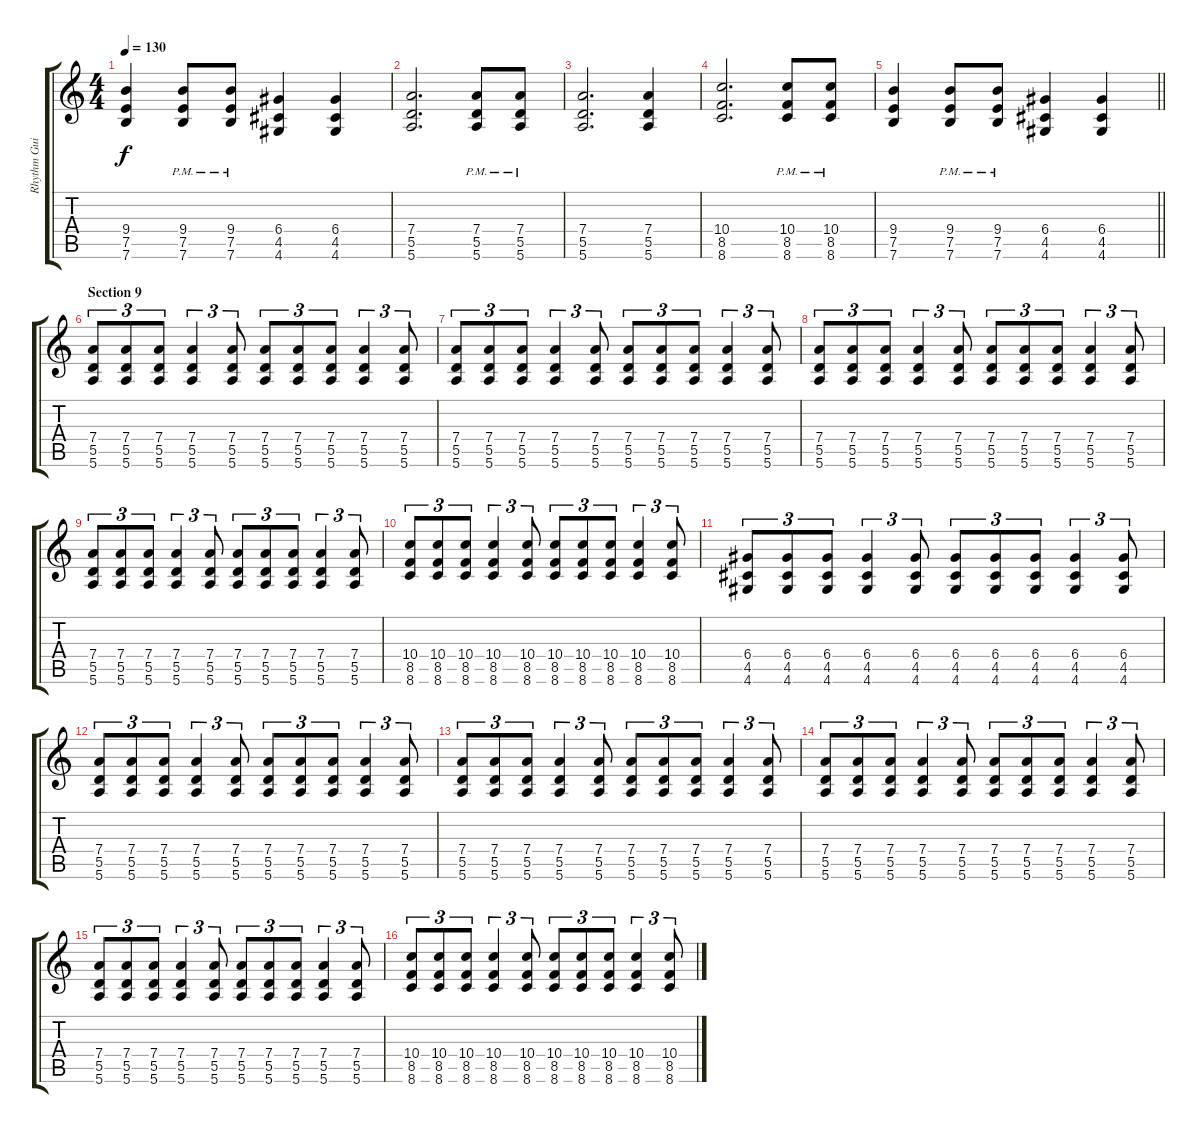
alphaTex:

\track ("Rhythm Guitar" "Rhythm Gui") {instrument distortionguitar}
\staff {score tabs}
\tuning (E4 B3 G3 D3 A2 E2) {hide}
\ts (4 4)
\tempo 130
\clef g2
\ks c
(9.4 7.5 7.6).4{dy f} (9.4{pm} 7.5{pm} 7.6{pm}).8 (9.4{pm} 7.5{pm} 7.6{pm}).8 (6.4 4.5 4.6).4 (6.4 4.5 4.6).4 |
(7.4 5.5 5.6).2{d} (7.4{pm} 5.5{pm} 5.6{pm}).8 (7.4{pm} 5.5{pm} 5.6{pm}).8 |
(7.4 5.5 5.6).2{d} (7.4 5.5 5.6).4 |
(10.4 8.5 8.6).2{d} (10.4{pm} 8.5{pm} 8.6{pm}).8 (10.4{pm} 8.5{pm} 8.6{pm}).8 |
\barLineRight lightlight
(9.4 7.5 7.6).4 (9.4{pm} 7.5{pm} 7.6{pm}).8 (9.4{pm} 7.5{pm} 7.6{pm}).8 (6.4 4.5 4.6).4 (6.4 4.5 4.6).4 |
\section ("" "Section 9")
(7.4 5.5 5.6).8{tu (3 2)} (7.4 5.5 5.6).8{tu (3 2)} (7.4 5.5 5.6).8{tu (3 2)} (7.4 5.5 5.6).4{tu (3 2)} (7.4 5.5 5.6).8{tu (3 2)} (7.4 5.5 5.6).8{tu (3 2)} (7.4 5.5 5.6).8{tu (3 2)} (7.4 5.5 5.6).8{tu (3 2)} (7.4 5.5 5.6).4{tu (3 2)} (7.4 5.5 5.6).8{tu (3 2)} |
(7.4 5.5 5.6).8{tu (3 2)} (7.4 5.5 5.6).8{tu (3 2)} (7.4 5.5 5.6).8{tu (3 2)} (7.4 5.5 5.6).4{tu (3 2)} (7.4 5.5 5.6).8{tu (3 2)} (7.4 5.5 5.6).8{tu (3 2)} (7.4 5.5 5.6).8{tu (3 2)} (7.4 5.5 5.6).8{tu (3 2)} (7.4 5.5 5.6).4{tu (3 2)} (7.4 5.5 5.6).8{tu (3 2)} |
(7.4 5.5 5.6).8{tu (3 2)} (7.4 5.5 5.6).8{tu (3 2)} (7.4 5.5 5.6).8{tu (3 2)} (7.4 5.5 5.6).4{tu (3 2)} (7.4 5.5 5.6).8{tu (3 2)} (7.4 5.5 5.6).8{tu (3 2)} (7.4 5.5 5.6).8{tu (3 2)} (7.4 5.5 5.6).8{tu (3 2)} (7.4 5.5 5.6).4{tu (3 2)} (7.4 5.5 5.6).8{tu (3 2)} |
(7.4 5.5 5.6).8{tu (3 2)} (7.4 5.5 5.6).8{tu (3 2)} (7.4 5.5 5.6).8{tu (3 2)} (7.4 5.5 5.6).4{tu (3 2)} (7.4 5.5 5.6).8{tu (3 2)} (7.4 5.5 5.6).8{tu (3 2)} (7.4 5.5 5.6).8{tu (3 2)} (7.4 5.5 5.6).8{tu (3 2)} (7.4 5.5 5.6).4{tu (3 2)} (7.4 5.5 5.6).8{tu (3 2)} |
(10.4 8.5 8.6).8{tu (3 2)} (10.4 8.5 8.6).8{tu (3 2)} (10.4 8.5 8.6).8{tu (3 2)} (10.4 8.5 8.6).4{tu (3 2)} (10.4 8.5 8.6).8{tu (3 2)} (10.4 8.5 8.6).8{tu (3 2)} (10.4 8.5 8.6).8{tu (3 2)} (10.4 8.5 8.6).8{tu (3 2)} (10.4 8.5 8.6).4{tu (3 2)} (10.4 8.5 8.6).8{tu (3 2)} |
(6.4 4.5 4.6).8{tu (3 2)} (6.4 4.5 4.6).8{tu (3 2)} (6.4 4.5 4.6).8{tu (3 2)} (6.4 4.5 4.6).4{tu (3 2)} (6.4 4.5 4.6).8{tu (3 2)} (6.4 4.5 4.6).8{tu (3 2)} (6.4 4.5 4.6).8{tu (3 2)} (6.4 4.5 4.6).8{tu (3 2)} (6.4 4.5 4.6).4{tu (3 2)} (6.4 4.5 4.6).8{tu (3 2)} |
(7.4 5.5 5.6).8{tu (3 2)} (7.4 5.5 5.6).8{tu (3 2)} (7.4 5.5 5.6).8{tu (3 2)} (7.4 5.5 5.6).4{tu (3 2)} (7.4 5.5 5.6).8{tu (3 2)} (7.4 5.5 5.6).8{tu (3 2)} (7.4 5.5 5.6).8{tu (3 2)} (7.4 5.5 5.6).8{tu (3 2)} (7.4 5.5 5.6).4{tu (3 2)} (7.4 5.5 5.6).8{tu (3 2)} |
(7.4 5.5 5.6).8{tu (3 2)} (7.4 5.5 5.6).8{tu (3 2)} (7.4 5.5 5.6).8{tu (3 2)} (7.4 5.5 5.6).4{tu (3 2)} (7.4 5.5 5.6).8{tu (3 2)} (7.4 5.5 5.6).8{tu (3 2)} (7.4 5.5 5.6).8{tu (3 2)} (7.4 5.5 5.6).8{tu (3 2)} (7.4 5.5 5.6).4{tu (3 2)} (7.4 5.5 5.6).8{tu (3 2)} |
(7.4 5.5 5.6).8{tu (3 2)} (7.4 5.5 5.6).8{tu (3 2)} (7.4 5.5 5.6).8{tu (3 2)} (7.4 5.5 5.6).4{tu (3 2)} (7.4 5.5 5.6).8{tu (3 2)} (7.4 5.5 5.6).8{tu (3 2)} (7.4 5.5 5.6).8{tu (3 2)} (7.4 5.5 5.6).8{tu (3 2)} (7.4 5.5 5.6).4{tu (3 2)} (7.4 5.5 5.6).8{tu (3 2)} |
(7.4 5.5 5.6).8{tu (3 2)} (7.4 5.5 5.6).8{tu (3 2)} (7.4 5.5 5.6).8{tu (3 2)} (7.4 5.5 5.6).4{tu (3 2)} (7.4 5.5 5.6).8{tu (3 2)} (7.4 5.5 5.6).8{tu (3 2)} (7.4 5.5 5.6).8{tu (3 2)} (7.4 5.5 5.6).8{tu (3 2)} (7.4 5.5 5.6).4{tu (3 2)} (7.4 5.5 5.6).8{tu (3 2)} |
(10.4 8.5 8.6).8{tu (3 2)} (10.4 8.5 8.6).8{tu (3 2)} (10.4 8.5 8.6).8{tu (3 2)} (10.4 8.5 8.6).4{tu (3 2)} (10.4 8.5 8.6).8{tu (3 2)} (10.4 8.5 8.6).8{tu (3 2)} (10.4 8.5 8.6).8{tu (3 2)} (10.4 8.5 8.6).8{tu (3 2)} (10.4 8.5 8.6).4{tu (3 2)} (10.4 8.5 8.6).8{tu (3 2)}
